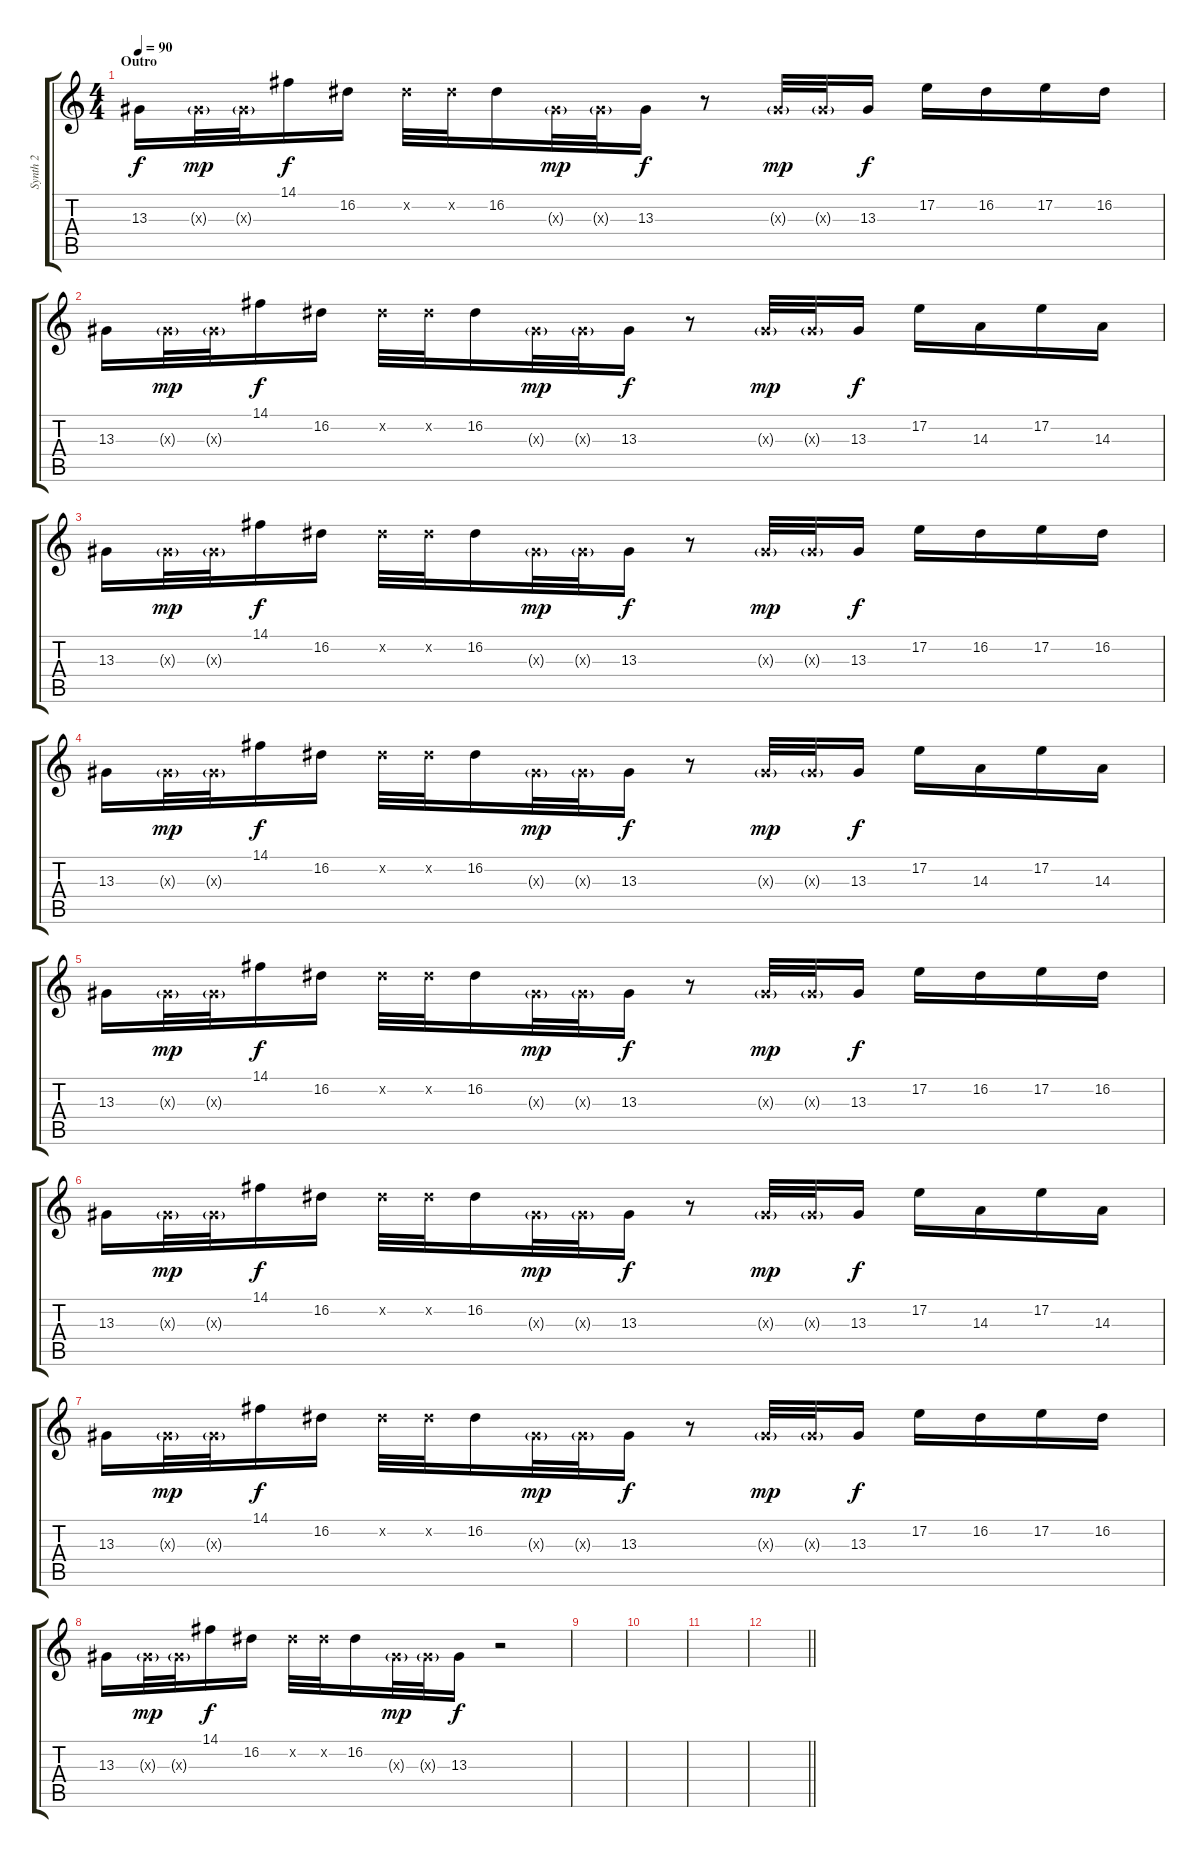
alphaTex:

\track ("Synth 2" "Synth 2") {instrument lead2sawtooth}
\staff {score tabs}
\tuning (E4 B3 G3 D3 A2 E2) {hide}
\ts (4 4)
\section ("" "Outro")
\tempo 90
\clef g2
\ks c
13.3.16{dy f} 13.3{g x}.32{dy mp} 13.3{g x}.32 14.1.16{dy f} 16.2.16 16.2{x}.32 16.2{x}.32 16.2.16 13.3{g x}.32{dy mp} 13.3{g x}.32 13.3.16{dy f} r.8 13.3{g x}.32{dy mp} 13.3{g x}.32 13.3.16{dy f} 17.2.16 16.2.16 17.2.16 16.2.16 |
13.3.16 13.3{g x}.32{dy mp} 13.3{g x}.32 14.1.16{dy f} 16.2.16 16.2{x}.32 16.2{x}.32 16.2.16 13.3{g x}.32{dy mp} 13.3{g x}.32 13.3.16{dy f} r.8 13.3{g x}.32{dy mp} 13.3{g x}.32 13.3.16{dy f} 17.2.16 14.3.16 17.2.16 14.3.16 |
13.3.16 13.3{g x}.32{dy mp} 13.3{g x}.32 14.1.16{dy f} 16.2.16 16.2{x}.32 16.2{x}.32 16.2.16 13.3{g x}.32{dy mp} 13.3{g x}.32 13.3.16{dy f} r.8 13.3{g x}.32{dy mp} 13.3{g x}.32 13.3.16{dy f} 17.2.16 16.2.16 17.2.16 16.2.16 |
13.3.16 13.3{g x}.32{dy mp} 13.3{g x}.32 14.1.16{dy f} 16.2.16 16.2{x}.32 16.2{x}.32 16.2.16 13.3{g x}.32{dy mp} 13.3{g x}.32 13.3.16{dy f} r.8 13.3{g x}.32{dy mp} 13.3{g x}.32 13.3.16{dy f} 17.2.16 14.3.16 17.2.16 14.3.16 |
13.3.16 13.3{g x}.32{dy mp} 13.3{g x}.32 14.1.16{dy f} 16.2.16 16.2{x}.32 16.2{x}.32 16.2.16 13.3{g x}.32{dy mp} 13.3{g x}.32 13.3.16{dy f} r.8 13.3{g x}.32{dy mp} 13.3{g x}.32 13.3.16{dy f} 17.2.16 16.2.16 17.2.16 16.2.16 |
13.3.16 13.3{g x}.32{dy mp} 13.3{g x}.32 14.1.16{dy f} 16.2.16 16.2{x}.32 16.2{x}.32 16.2.16 13.3{g x}.32{dy mp} 13.3{g x}.32 13.3.16{dy f} r.8 13.3{g x}.32{dy mp} 13.3{g x}.32 13.3.16{dy f} 17.2.16 14.3.16 17.2.16 14.3.16 |
13.3.16 13.3{g x}.32{dy mp} 13.3{g x}.32 14.1.16{dy f} 16.2.16 16.2{x}.32 16.2{x}.32 16.2.16 13.3{g x}.32{dy mp} 13.3{g x}.32 13.3.16{dy f} r.8 13.3{g x}.32{dy mp} 13.3{g x}.32 13.3.16{dy f} 17.2.16 16.2.16 17.2.16 16.2.16 |
13.3.16 13.3{g x}.32{dy mp} 13.3{g x}.32 14.1.16{dy f} 16.2.16 16.2{x}.32 16.2{x}.32 16.2.16 13.3{g x}.32{dy mp} 13.3{g x}.32 13.3.16{dy f} r.2 |
|
|
|
\barLineRight lightlight
